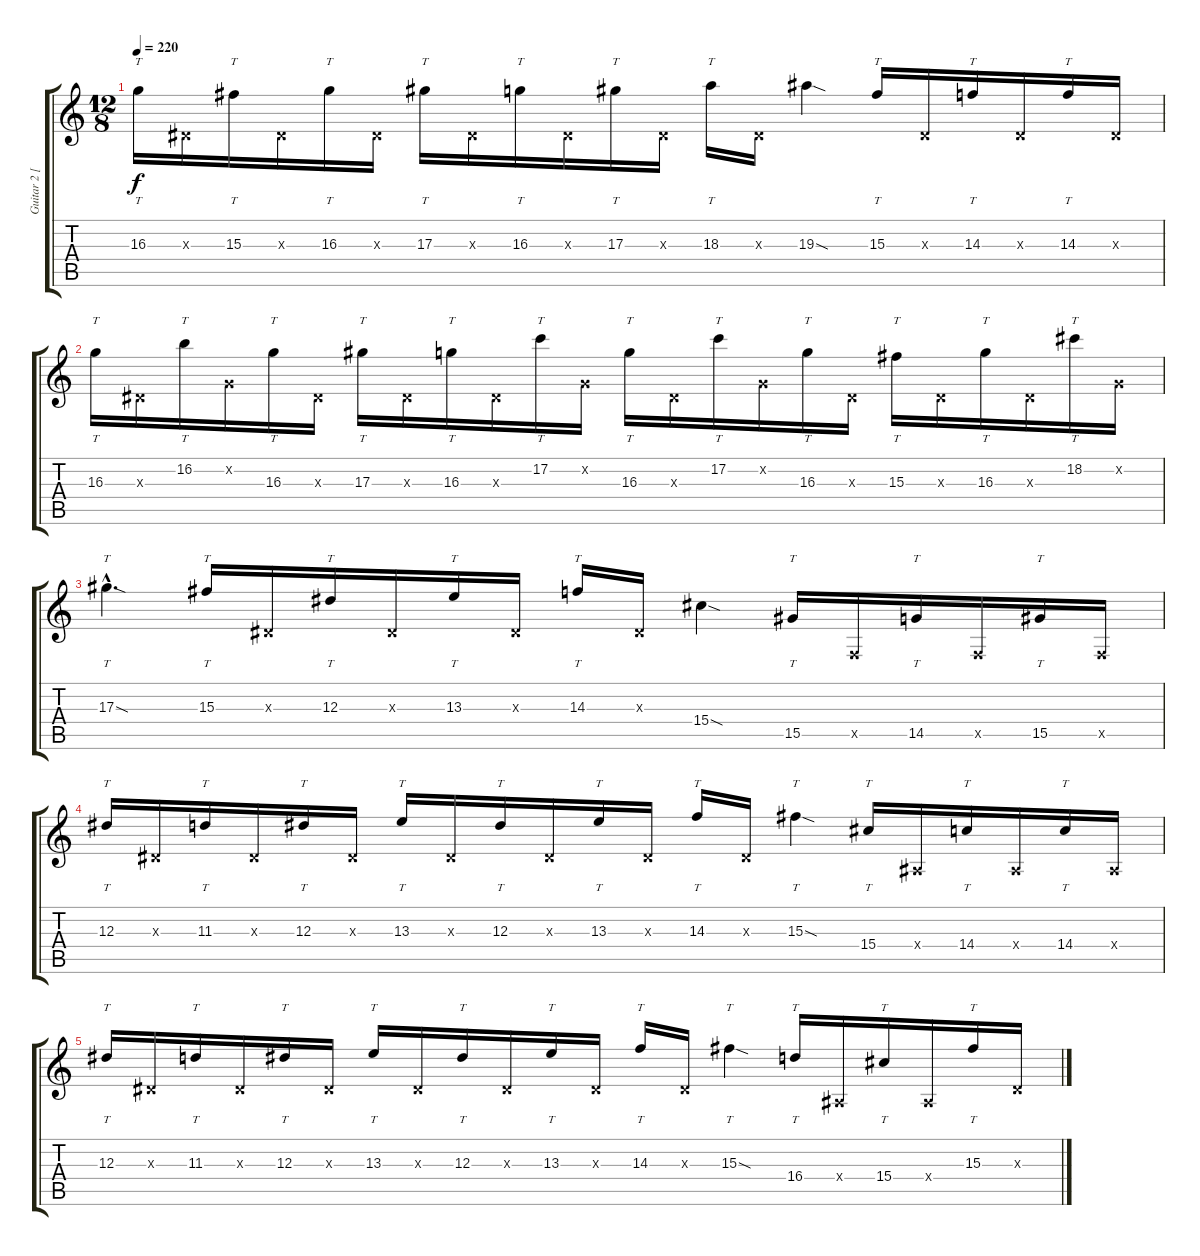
\track ("Guitar 2 [Luc Lemay]" "Guitar 2 [") {instrument distortionguitar}
\staff {score tabs}
\tuning (C4 G3 Eb3 Bb2 F2 C2) {hide}
\ts (12 8)
\tempo 220
\clef g2
\ks c
16.3.16{tt dy f} 0.3{x}.16 15.3.16{tt} 0.3{x}.16 16.3.16{tt} 0.3{x}.16 17.3.16{tt} 0.3{x}.16 16.3.16{tt} 0.3{x}.16 17.3.16{tt} 0.3{x}.16 18.3.16{tt} 0.3{x}.16 19.3{sod}.4 15.3.16{tt} 0.3{x}.16 14.3.16{tt} 0.3{x}.16 14.3.16{tt} 0.3{x}.16 |
16.3.16{tt} 0.3{x}.16 16.2.16{tt} 0.2{x}.16 16.3.16{tt} 0.3{x}.16 17.3.16{tt} 0.3{x}.16 16.3.16{tt} 0.3{x}.16 17.2.16{tt} 0.2{x}.16 16.3.16{tt} 0.3{x}.16 17.2.16{tt} 0.2{x}.16 16.3.16{tt} 0.3{x}.16 15.3.16{tt} 0.3{x}.16 16.3.16{tt} 0.3{x}.16 18.2.16{tt} 0.2{x}.16 |
17.3{sod hac}.4{tt d} 15.3.16{tt} 0.3{x}.16 12.3.16{tt} 0.3{x}.16 13.3.16{tt} 0.3{x}.16 14.3.16{tt} 0.3{x}.16 15.4{sod}.4 15.5.16{tt} 0.5{x}.16 14.5.16{tt} 0.5{x}.16 15.5.16{tt} 0.5{x}.16 |
12.3.16{tt} 0.3{x}.16 11.3.16{tt} 0.3{x}.16 12.3.16{tt} 0.3{x}.16 13.3.16{tt} 0.3{x}.16 12.3.16{tt} 0.3{x}.16 13.3.16{tt} 0.3{x}.16 14.3.16{tt} 0.3{x}.16 15.3{sod}.4{tt} 15.4.16{tt} 0.4{x}.16 14.4.16{tt} 0.4{x}.16 14.4.16{tt} 0.4{x}.16 |
12.3.16{tt} 0.3{x}.16 11.3.16{tt} 0.3{x}.16 12.3.16{tt} 0.3{x}.16 13.3.16{tt} 0.3{x}.16 12.3.16{tt} 0.3{x}.16 13.3.16{tt} 0.3{x}.16 14.3.16{tt} 0.3{x}.16 15.3{sod}.4{tt} 16.4.16{tt} 0.4{x}.16 15.4.16{tt} 0.4{x}.16 15.3.16{tt} 0.3{x}.16
